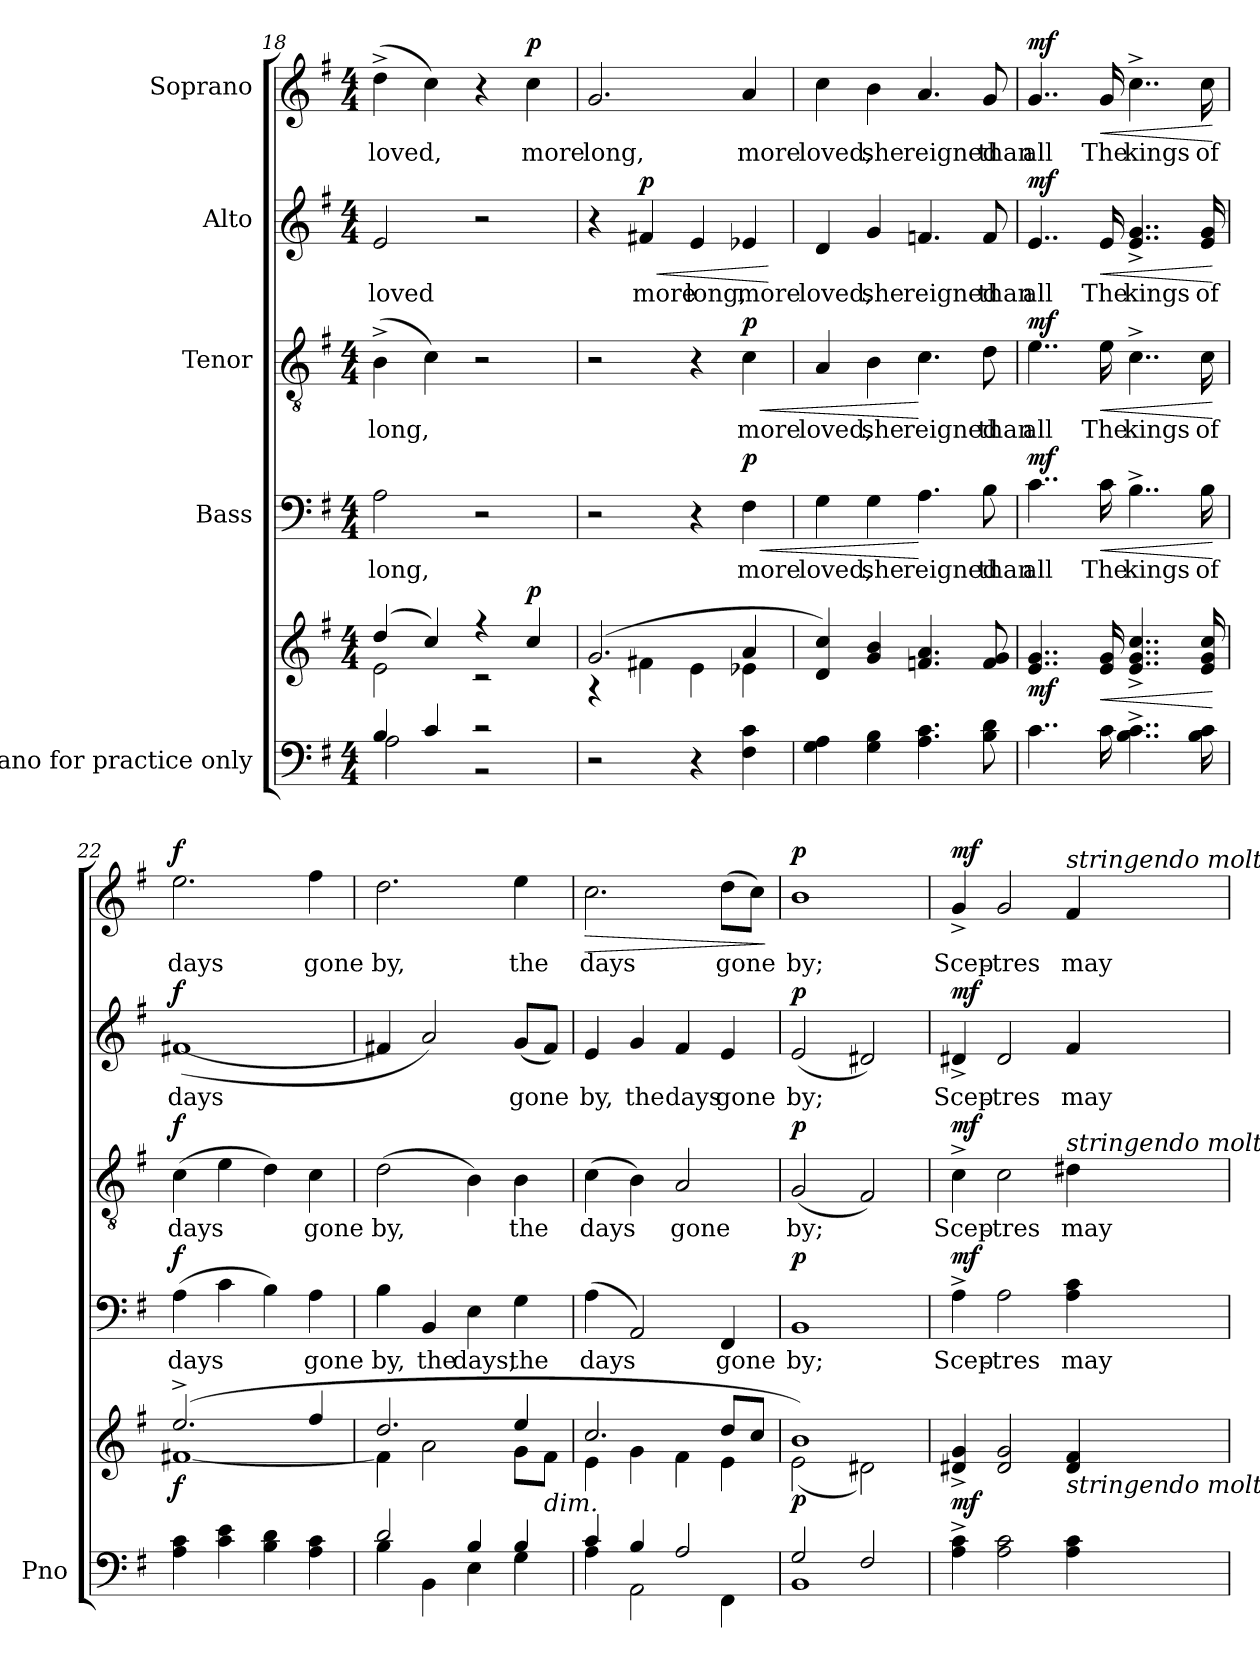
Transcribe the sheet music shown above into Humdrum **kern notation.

**kern	**kern	**dynam	**kern	**text	**dynam	**kern	**text	**dynam	**kern	**text	**dynam	**kern	**text	**dynam
*part5	*part5	*part5	*part4	*part4	*part4	*part3	*part3	*part3	*part2	*part2	*part2	*part1	*part1	*part1
*staff6	*staff5	*staff5/6	*staff4	*staff4	*staff4	*staff3	*staff3	*staff3	*staff2	*staff2	*staff2	*staff1	*staff1	*staff1
*I"Piano for practice only	*	*	*I"Bass	*	*	*I"Tenor	*	*	*I"Alto	*	*	*I"Soprano	*	*
*I'Pno	*	*	*	*	*	*	*	*	*	*	*	*	*	*
!!LO:PB:g=z
*clefF4	*clefG2	*	*clefF4	*	*	*clefGv2	*	*	*clefG2	*	*	*clefG2	*	*
*k[f#]	*k[f#]	*	*k[f#]	*	*	*k[f#]	*	*	*k[f#]	*	*	*k[f#]	*	*
*M4/4	*M4/4	*	*M4/4	*	*	*M4/4	*	*	*M4/4	*	*	*M4/4	*	*
=18	=18	=18	=18	=18	=18	=18	=18	=18	=18	=18	=18	=18	=18	=18
*^	*^	*	*	*	*	*	*	*	*	*	*	*	*	*
!	!	!	!	!	!	!LO:LY:b	!	!	!LO:LY:b	!	!	!LO:LY:b	!	!	!LO:LY:b	!
4B/	2A\	(>4dd/	2e\	.	2A\	long,	.	(>4B^\	long,	.	2e/	loved	.	(>4dd^\	loved,	.
4c/	.	4cc/)	.	.	.	.	.	4c\)	.	.	.	.	.	4cc\)	.	.
2r	2r	4r	2r	.	2r	.	.	2r	.	.	2r	.	.	4r	.	.
!	!	!	!	!LO:DY:a	!	!	!	!	!	!	!	!	!	!	!LO:LY:b	!LO:DY:a
.	.	4cc/	.	p	.	.	.	.	.	.	.	.	.	4cc\	more	p
*v	*v	*	*	*	*	*	*	*	*	*	*	*	*	*	*	*
=19	=19	=19	=19	=19	=19	=19	=19	=19	=19	=19	=19	=19	=19	=19	=19
!	!	!	!	!	!	!	!	!	!	!	!	!	!	!LO:LY:b	!
2r	(>2.g/	4r	.	2r	.	.	2r	.	.	4r	.	.	2.g/	long,	.
!	!	!	!	!	!	!	!	!	!	!	!LO:LY:b	!LO:HP:b	!	!	!
!	!	!	!	!	!	!	!	!	!	!	!	!LO:DY:n=1:a	!	!	!
.	.	4f#X\	.	.	.	.	.	.	.	4f#X/	more	< p	.	.	.
!	!	!	!	!	!	!	!	!	!	!	!LO:LY:b	!	!	!	!
4r	.	4e\	.	4r	.	.	4r	.	.	4e/	long,	.	.	.	.
!	!	!	!	!	!LO:LY:b	!LO:HP:b	!	!LO:LY:b	!LO:HP:b	!	!LO:LY:b	!	!	!LO:LY:b	!
!	!	!	!	!	!	!LO:DY:n=1:a	!	!	!LO:DY:n=1:a	!	!	!	!	!	!
4F#\ 4c\	4a/	4e-X\	.	4F#\	more	< p	4c\	more	< p	4e-X/	more	.	4a/	more	.
*	*v	*v	*	*	*	*	*	*	*	*	*	*	*	*	*
.	.	.	.	.	.	.	.	.	.	.	[	.	.	.
=20	=20	=20	=20	=20	=20	=20	=20	=20	=20	=20	=20	=20	=20	=20
!	!	!	!	!LO:LY:b	!	!	!LO:LY:b	!	!	!LO:LY:b	!	!	!LO:LY:b	!
4G\ 4A\	4d/ 4cc/)	.	4G\	loved,	.	4A/	loved,	.	4d/	loved,	.	4cc\	loved,	.
!	!	!	!	!LO:LY:b	!	!	!LO:LY:b	!	!	!LO:LY:b	!	!	!LO:LY:b	!
4G\ 4B\	4g/ 4b/	.	4G\	she	.	4B\	she	.	4g/	she	.	4b\	she	.
!	!	!	!	!LO:LY:b	!	!	!LO:LY:b	!	!	!LO:LY:b	!	!	!LO:LY:b	!
4.A\ 4.c\	4.fn/ 4.a/	.	4.A\	reigned	[	4.c\	reigned	[	4.fn/	reigned	.	4.a/	reigned	.
!	!	!	!	!LO:LY:b	!	!	!LO:LY:b	!	!	!LO:LY:b	!	!	!LO:LY:b	!
8B\ 8d\	8f/ 8g/	.	8B\	than	.	8d\	than	.	8f/	than	.	8g/	than	.
=21	=21	=21	=21	=21	=21	=21	=21	=21	=21	=21	=21	=21	=21	=21
!	!	!LO:DY:b	!	!LO:LY:b	!LO:DY:a	!	!LO:LY:b	!LO:DY:a	!	!LO:LY:b	!LO:DY:a	!	!LO:LY:b	!LO:DY:a
4..c\	4..e/ 4..g/	mf	4..c\	all	mf	4..e\	all	mf	4..e/	all	mf	4..g/	all	mf
!	!	!LO:HP:b	!	!LO:LY:b	!LO:HP:b	!	!LO:LY:b	!LO:HP:b	!	!LO:LY:b	!LO:HP:b	!	!LO:LY:b	!LO:HP:b
16c\	16e/ 16g/	<	16c\	The	<	16e\	The	<	16e/	The	<	16g/	The	<
!	!	!	!	!LO:LY:b	!	!	!LO:LY:b	!	!	!LO:LY:b	!	!	!LO:LY:b	!
4..B\^ 4..c\^	4..e/^ 4..g/^ 4..cc/^	.	4..B^\	kings	.	4..c^\	kings	.	4..e/^ 4..g/^	kings	.	4..cc^\	kings	.
!	!	!	!	!LO:LY:b	!	!	!LO:LY:b	!	!	!LO:LY:b	!	!	!LO:LY:b	!
16B\ 16c\	16e/ 16g/ 16cc/	.	16B\	of	.	16c\	of	.	16e/ 16g/	of	.	16cc\	of	.
.	.	[	.	.	[	.	.	[	.	.	[	.	.	[
!!LO:LB:g=z
=22	=22	=22	=22	=22	=22	=22	=22	=22	=22	=22	=22	=22	=22	=22
*	*^	*	*	*	*	*	*	*	*	*	*	*	*	*
!	!	!	!LO:DY:b	!	!LO:LY:b	!LO:DY:a	!	!LO:LY:b	!LO:DY:a	!	!LO:LY:b	!LO:DY:a	!	!LO:LY:b	!LO:DY:a
4A\ 4c\	(>2.ee^/	[1f#X	f	(>4A\	days	f	(>4c\	days	f	(<[1f#X	days	f	2.ee\	days	f
4c\ 4e\	.	.	.	4c\	.	.	4e\	.	.	.	.	.	.	.	.
4B\ 4d\	.	.	.	4B\)	.	.	4d\)	.	.	.	.	.	.	.	.
!	!	!	!	!	!LO:LY:b	!	!	!LO:LY:b	!	!	!	!	!	!LO:LY:b	!
4A\ 4c\	4ff#/	.	.	4A\	gone	.	4c\	gone	.	.	.	.	4ff#\	gone	.
=23	=23	=23	=23	=23	=23	=23	=23	=23	=23	=23	=23	=23	=23	=23	=23
*^	*	*	*	*	*	*	*	*	*	*	*	*	*	*	*
!	!	!	!	!	!	!LO:LY:b	!	!	!LO:LY:b	!	!	!	!	!	!LO:LY:b	!
2d/	4B\	2.dd/	4f#\]	.	4B\	by,	.	(>2d\	by,	.	4f#X/]	.	.	2.dd\	by,	.
!	!	!	!	!	!	!LO:LY:b	!	!	!	!	!	!	!	!	!	!
.	4BB\	.	2a\	.	4BB/	the	.	.	.	.	2a/)	.	.	.	.	.
!	!	!	!	!	!	!LO:LY:b	!	!	!	!	!	!	!	!	!	!
4B/	4E\	.	.	.	4E\	days,	.	4B\)	.	.	.	.	.	.	.	.
!	!	!	!	!	!	!LO:LY:b	!	!	!LO:LY:b	!	!	!LO:LY:b	!	!	!LO:LY:b	!
4B/	4G\	4ee/	8g\L	.	4G\	the	.	4B\	the	.	(<8g/L	gone	.	4ee\	the	.
!	!	!	!LO:TX:b:i:t=dim.	!	!	!	!	!	!	!	!	!	!	!	!	!
.	.	.	8f#\J	.	.	.	.	.	.	.	8f#/J)	.	.	.	.	.
=24	=24	=24	=24	=24	=24	=24	=24	=24	=24	=24	=24	=24	=24	=24	=24	=24
!	!	!	!	!	!	!LO:LY:b	!	!	!LO:LY:b	!	!	!LO:LY:b	!	!	!LO:LY:b	!LO:HP:b
4c/	4A\	2.cc/	4e\	.	(>4A\	days	.	(>4c\	days	.	4e/	by,	.	2.cc\	days	>
!	!	!	!	!	!	!	!	!	!	!	!	!LO:LY:b	!	!	!	!
4B/	2AA\	.	4g\	.	2AA/)	.	.	4B\)	.	.	4g/	the	.	.	.	.
!	!	!	!	!	!	!	!	!	!LO:LY:b	!	!	!LO:LY:b	!	!	!	!
2A/	.	.	4f#\	.	.	.	.	2A/	gone	.	4f#/	days	.	.	.	.
!	!	!	!	!	!	!LO:LY:b	!	!	!	!	!	!LO:LY:b	!	!	!LO:LY:b	!
.	4FF#\	8dd/L	4e\	.	4FF#/	gone	.	.	.	.	4e/	gone	.	(>8dd\L	gone	.
.	.	8cc/J	.	.	.	.	.	.	.	.	.	.	.	8cc\J)	.	.
*v	*v	*	*	*	*	*	*	*	*	*	*	*	*	*	*	*
*	*v	*v	*	*	*	*	*	*	*	*	*	*	*	*	*
.	.	.	.	.	.	.	.	.	.	.	.	.	.	]
=25	=25	=25	=25	=25	=25	=25	=25	=25	=25	=25	=25	=25	=25	=25
*^	*^	*	*	*	*	*	*	*	*	*	*	*	*	*
!	!	!	!	!LO:DY:b	!	!LO:LY:b	!LO:DY:a	!	!LO:LY:b	!LO:DY:a	!	!LO:LY:b	!LO:DY:a	!	!LO:LY:b	!LO:DY:a
2G/	1BB	1b)	(<2e\	p	1BB	by;	p	(<2G/	by;	p	(<2e/	by;	p	1b	by;	p
2F#/	.	.	2d#X\)	.	.	.	.	2F#/)	.	.	2d#X/)	.	.	.	.	.
*v	*v	*	*	*	*	*	*	*	*	*	*	*	*	*	*	*
!!LO:PB:g=z
=26	=26	=26	=26	=26	=26	=26	=26	=26	=26	=26	=26	=26	=26	=26	=26
!	!	!	!LO:DY:b	!	!LO:LY:b	!LO:DY:a	!	!LO:LY:b	!LO:DY:a	!	!LO:LY:b	!LO:DY:a	!	!LO:LY:b	!LO:DY:a
*	*v	*v	*	*	*	*	*	*	*	*	*	*	*	*	*
4A\^ 4c\^	4d#X/^ 4g/^	mf	4A^\	Scep-	mf	4c^\	Scep-	mf	4d#X^/	Scep-	mf	4g^/	Scep-	mf
!	!	!	!	!LO:LY:b	!	!	!LO:LY:b	!	!	!LO:LY:b	!	!	!LO:LY:b	!
2A\ 2c\	2d#/ 2g/	.	2A\	-tres	.	2c\	-tres	.	2d#/	-tres	.	2g/	-tres	.
!	!	!	!	!	!	!	!	!	!	!	!	!LO:TX:a:i:t=stringendo molto	!	!
!	!	!	!	!	!	!LO:TX:a:i:t=stringendo molto	!	!	!	!	!	!	!	!
!	!LO:TX:b:i:t=stringendo molto	!	!	!	!	!	!	!	!	!	!	!	!	!
!	!	!	!	!LO:LY:b	!	!	!LO:LY:b	!	!	!LO:LY:b	!	!	!LO:LY:b	!
4A\ 4c\	4d#/ 4f#/	.	4A\ 4c\	may	.	4d#X\	may	.	4f#/	may	.	4f#/	may	.
=	=	=	=	=	=	=	=	=	=	=	=	=	=	=
*-	*-	*-	*-	*-	*-	*-	*-	*-	*-	*-	*-	*-	*-	*-
